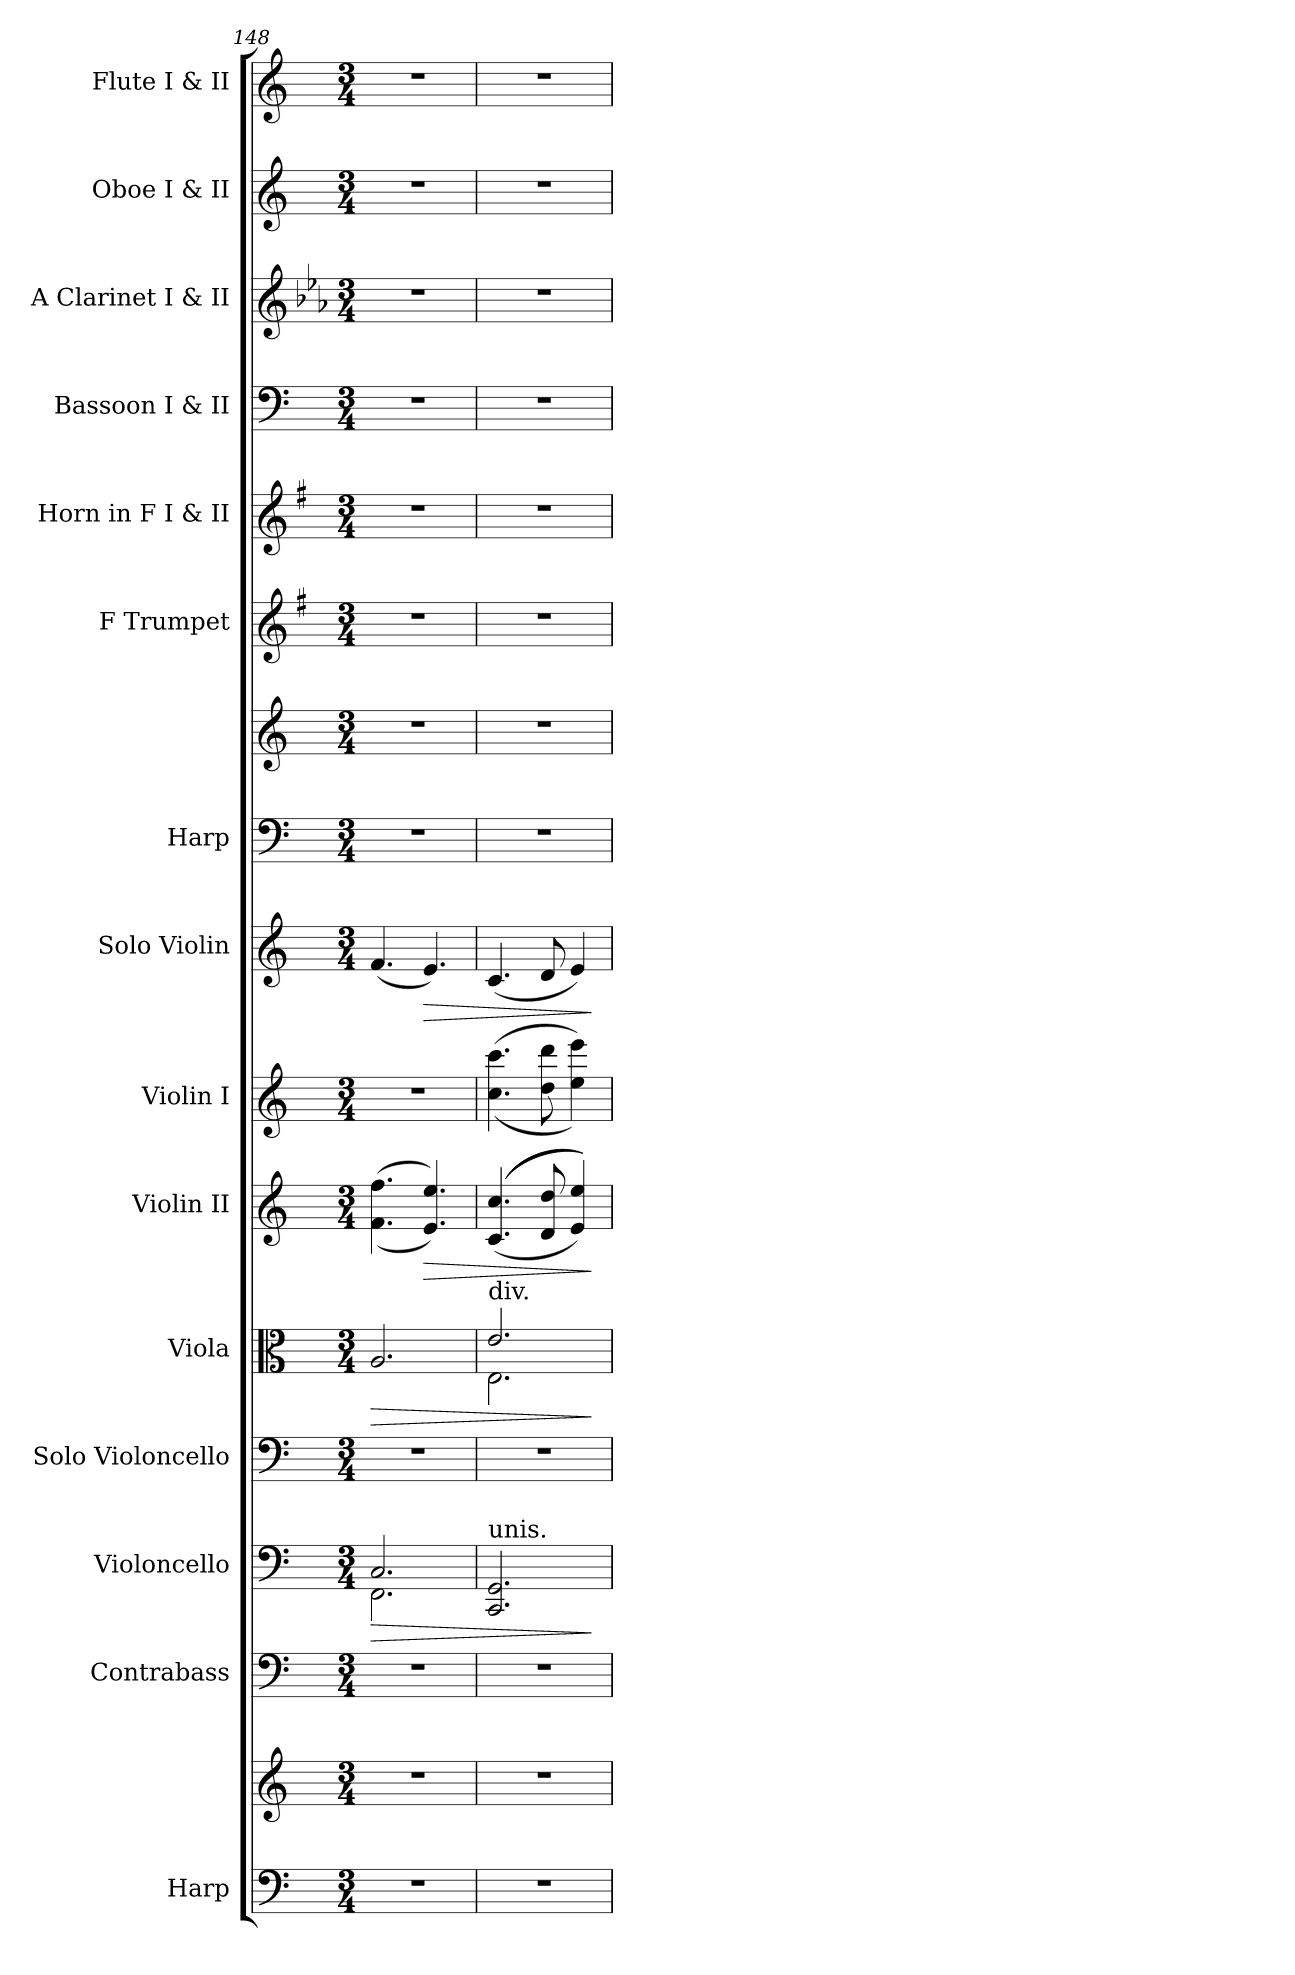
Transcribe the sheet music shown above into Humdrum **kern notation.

**kern	**kern	**kern	**kern	**dynam	**kern	**kern	**dynam	**kern	**dynam	**kern	**kern	**dynam	**kern	**kern	**kern	**kern	**kern	**kern	**kern	**kern
*part15	*part15	*part14	*part13	*part13	*part12	*part11	*part11	*part10	*part10	*part9	*part8	*part8	*part7	*part7	*part6	*part5	*part4	*part3	*part2	*part1
*staff17	*staff16	*staff15	*staff14	*staff14	*staff13	*staff12	*staff12	*staff11	*staff11	*staff10	*staff9	*staff9	*staff8	*staff7	*staff6	*staff5	*staff4	*staff3	*staff2	*staff1
*I"Harp	*	*I"Contrabass	*I"Violoncello	*	*I"Solo Violoncello	*I"Viola	*	*I"Violin II	*	*I"Violin I	*I"Solo Violin	*	*I"Harp	*	*I"F Trumpet	*I"Horn in F I &amp; II	*I"Bassoon I &amp; II	*I"A Clarinet I &amp; II	*I"Oboe I &amp; II	*I"Flute I &amp; II
*I'Hrp.	*	*I'Cb.	*I'Vc.	*	*I'Vc.	*I'Vla.	*	*I'Vln.	*	*I'Vln.	*I'Vln.	*	*I'Hrp.	*	*I'F Tpt.	*	*I'Bsn.	*I'A Cl.	*I'Ob.	*I'Fl.
*clefF4	*clefG2	*clefF4	*clefF4	*	*clefF4	*clefC3	*	*clefG2	*	*clefG2	*clefG2	*	*clefF4	*clefG2	*clefG2	*clefG2	*clefF4	*clefG2	*clefG2	*clefG2
*	*	*ITrd7c12	*	*	*	*	*	*	*	*	*	*	*	*	*ITrd-3c-5	*ITrd4c7	*	*ITrd2c3	*	*
*k[]	*k[]	*k[]	*k[]	*	*k[]	*k[]	*	*k[]	*	*k[]	*k[]	*	*k[]	*k[]	*k[]	*k[]	*k[]	*k[]	*k[]	*k[]
*M3/4	*M3/4	*M3/4	*M3/4	*	*M3/4	*M3/4	*	*M3/4	*	*M3/4	*M3/4	*	*M3/4	*M3/4	*M3/4	*M3/4	*M3/4	*M3/4	*M3/4	*M3/4
=148	=148	=148	=148	=148	=148	=148	=148	=148	=148	=148	=148	=148	=148	=148	=148	=148	=148	=148	=148	=148
!	!	!	!LO:TX:a:t=div.	!	!	!	!	!	!	!	!	!	!	!	!	!	!	!	!	!
!	!	!	!	!LO:HP:b	!	!	!LO:HP:b	!	!	!	!	!	!	!	!	!	!	!	!	!
*	*	*	*^	*	*	*	*	*	*	*	*	*	*	*	*	*	*	*	*	*
2.r	2.r	2.r	2.C/	2.FF\	>	2.r	2.A/	>	(>(<4.f\ 4.ff\	.	2.r	(>4.f/	.	2.r	2.r	2.r	2.r	2.r	2.r	2.r	2.r
!	!	!	!	!	!	!	!	!	!	!LO:HP:b	!	!	!LO:HP:b	!	!	!	!	!	!	!	!
.	.	.	.	.	.	.	.	.	4.e/ 4.ee/))	>	.	4.e/)	>	.	.	.	.	.	.	.	.
*	*	*	*v	*v	*	*	*	*	*	*	*	*	*	*	*	*	*	*	*	*	*
=149	=149	=149	=149	=149	=149	=149	=149	=149	=149	=149	=149	=149	=149	=149	=149	=149	=149	=149	=149	=149
*	*	*	*	*	*	*^	*	*	*	*	*	*	*	*	*	*	*	*	*	*
!	!	!	!	!	!	!LO:TX:a:t=div.	!	!	!	!	!	!	!	!	!	!	!	!	!	!	!
!	!	!	!LO:TX:a:t=unis.	!	!	!	!	!	!	!	!	!	!	!	!	!	!	!	!	!	!
2.r	2.r	2.r	2.CC/ 2.GG/	.	2.r	2.e/	2.E\	.	(<(<(>4.c/ 4.cc/	.	(>(<4.cc\ 4.ccc\	(>4.c/	.	2.r	2.r	2.r	2.r	2.r	2.r	2.r	2.r
.	.	.	.	.	.	.	.	.	8d/ 8dd/	.	8dd\ 8ddd\	8d/	.	.	.	.	.	.	.	.	.
.	.	.	.	.	.	.	.	.	4e/ 4ee/)))	.	4ee\ 4eee\))	4e/)	.	.	.	.	.	.	.	.	.
*	*	*	*	*	*	*v	*v	*	*	*	*	*	*	*	*	*	*	*	*	*	*
.	.	.	.	]	.	.	]	.	]	.	.	]	.	.	.	.	.	.	.	.
=	=	=	=	=	=	=	=	=	=	=	=	=	=	=	=	=	=	=	=	=
*-	*-	*-	*-	*-	*-	*-	*-	*-	*-	*-	*-	*-	*-	*-	*-	*-	*-	*-	*-	*-
